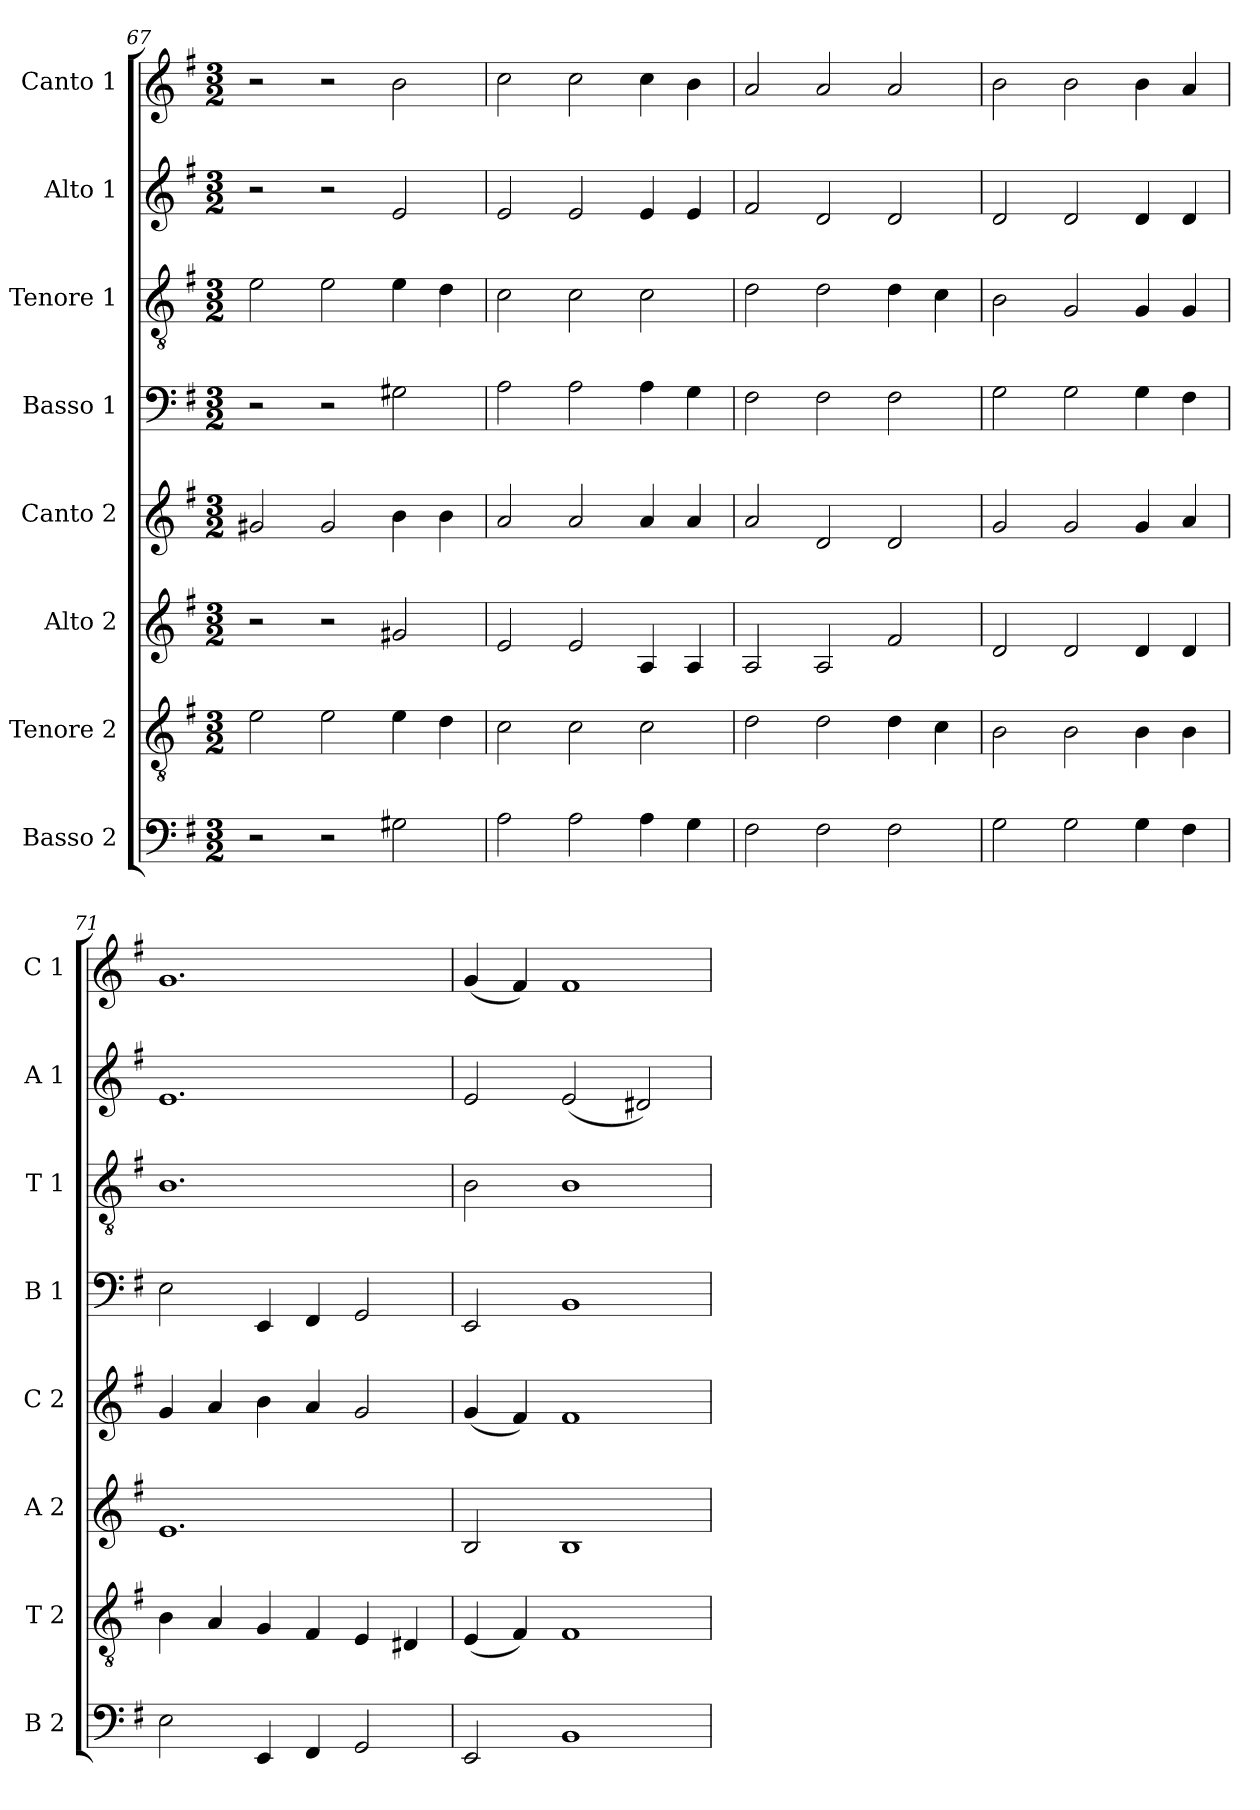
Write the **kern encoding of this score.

**kern	**kern	**kern	**kern	**kern	**kern	**kern	**kern
*part8	*part7	*part6	*part5	*part4	*part3	*part2	*part1
*staff8	*staff7	*staff6	*staff5	*staff4	*staff3	*staff2	*staff1
*I"Basso 2	*I"Tenore 2	*I"Alto 2	*I"Canto 2	*I"Basso 1	*I"Tenore 1	*I"Alto 1	*I"Canto 1
*I'B 2	*I'T 2	*I'A 2	*I'C 2	*I'B 1	*I'T 1	*I'A 1	*I'C 1
*clefF4	*clefGv2	*clefG2	*clefG2	*clefF4	*clefGv2	*clefG2	*clefG2
*k[f#]	*k[f#]	*k[f#]	*k[f#]	*k[f#]	*k[f#]	*k[f#]	*k[f#]
*G:	*G:	*G:	*G:	*G:	*G:	*G:	*G:
*M3/2	*M3/2	*M3/2	*M3/2	*M3/2	*M3/2	*M3/2	*M3/2
=67	=67	=67	=67	=67	=67	=67	=67
2r	2e\	2r	2g#X/	2r	2e\	2r	2r
2r	2e\	2r	2g#/	2r	2e\	2r	2r
2G#X\	4e\	2g#X/	4b\	2G#X\	4e\	2e/	2b\
.	4d\	.	4b\	.	4d\	.	.
=68	=68	=68	=68	=68	=68	=68	=68
2A\	2c\	2e/	2a/	2A\	2c\	2e/	2cc\
2A\	2c\	2e/	2a/	2A\	2c\	2e/	2cc\
4A\	2c\	4A/	4a/	4A\	2c\	4e/	4cc\
4G\	.	4A/	4a/	4G\	.	4e/	4b\
!!LO:LB:g=z
=69	=69	=69	=69	=69	=69	=69	=69
2F#\	2d\	2A/	2a/	2F#\	2d\	2f#/	2a/
2F#\	2d\	2A/	2d/	2F#\	2d\	2d/	2a/
2F#\	4d\	2f#/	2d/	2F#\	4d\	2d/	2a/
.	4c\	.	.	.	4c\	.	.
=70	=70	=70	=70	=70	=70	=70	=70
2G\	2B\	2d/	2g/	2G\	2B\	2d/	2b\
2G\	2B\	2d/	2g/	2G\	2G/	2d/	2b\
4G\	4B\	4d/	4g/	4G\	4G/	4d/	4b\
4F#\	4B\	4d/	4a/	4F#\	4G/	4d/	4a/
=71	=71	=71	=71	=71	=71	=71	=71
2E\	4B\	1.e	4g/	2E\	1.B	1.e	1.g
.	4A/	.	4a/	.	.	.	.
4EE/	4G/	.	4b\	4EE/	.	.	.
4FF#/	4F#/	.	4a/	4FF#/	.	.	.
2GG/	4E/	.	2g/	2GG/	.	.	.
.	4D#X/	.	.	.	.	.	.
=72	=72	=72	=72	=72	=72	=72	=72
2EE/	(4E/	2B/	(4g/	2EE/	2B\	2e/	(4g/
.	4F#/)	.	4f#/)	.	.	.	4f#/)
1BB	1F#	1B	1f#	1BB	1B	(2e/	1f#
.	.	.	.	.	.	2d#X/)	.
=	=	=	=	=	=	=	=
*-	*-	*-	*-	*-	*-	*-	*-
